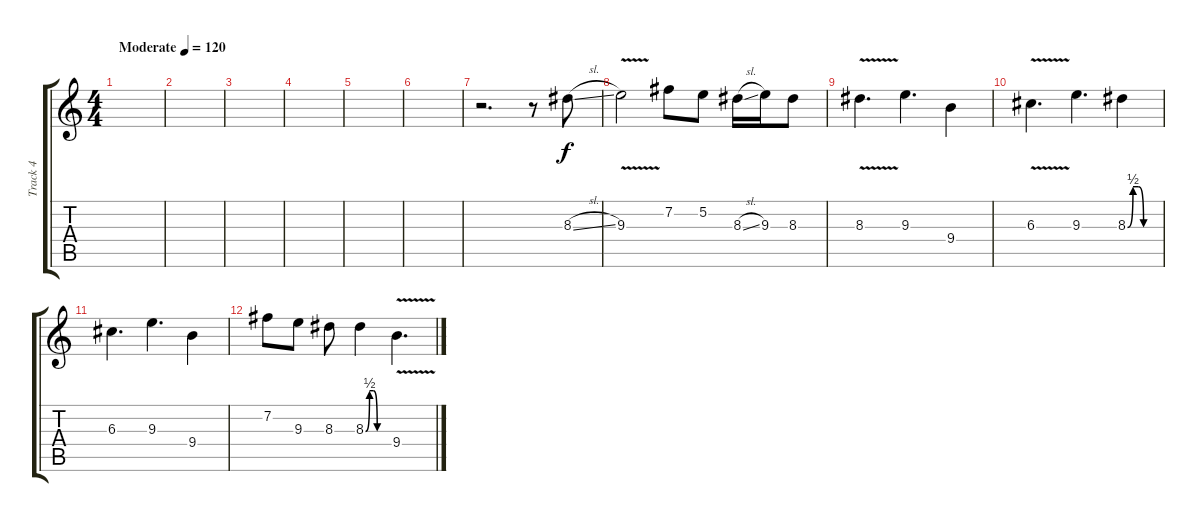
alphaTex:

\track ("Track 4" "Track 4") {instrument distortionguitar}
\staff {score tabs}
\tuning (E4 B3 G3 D3 A2 E2) {hide}
\ts (4 4)
\tempo (120 "Moderate")
\clef g2
\ks c
|
|
|
|
|
|
r.2{d} r.8 8.3{sl}.8 |
9.3{v}.2 7.2.8 5.2.8 8.3{sl}.16 9.3.16 8.3.8 |
8.3{v}.4{d} 9.3.4{d} 9.4.4 |
6.3{v}.4{d} 9.3.4{d} 8.3{be (custom 0 0 10 2 20 2 30 0 60 0)}.4 |
6.3.4{d} 9.3.4{d} 9.4.4 |
7.2.8 9.3.8 8.3.8 8.3{be (custom 0 0 10 2 20 2 30 0 60 0)}.4 9.4{v}.4{d}
